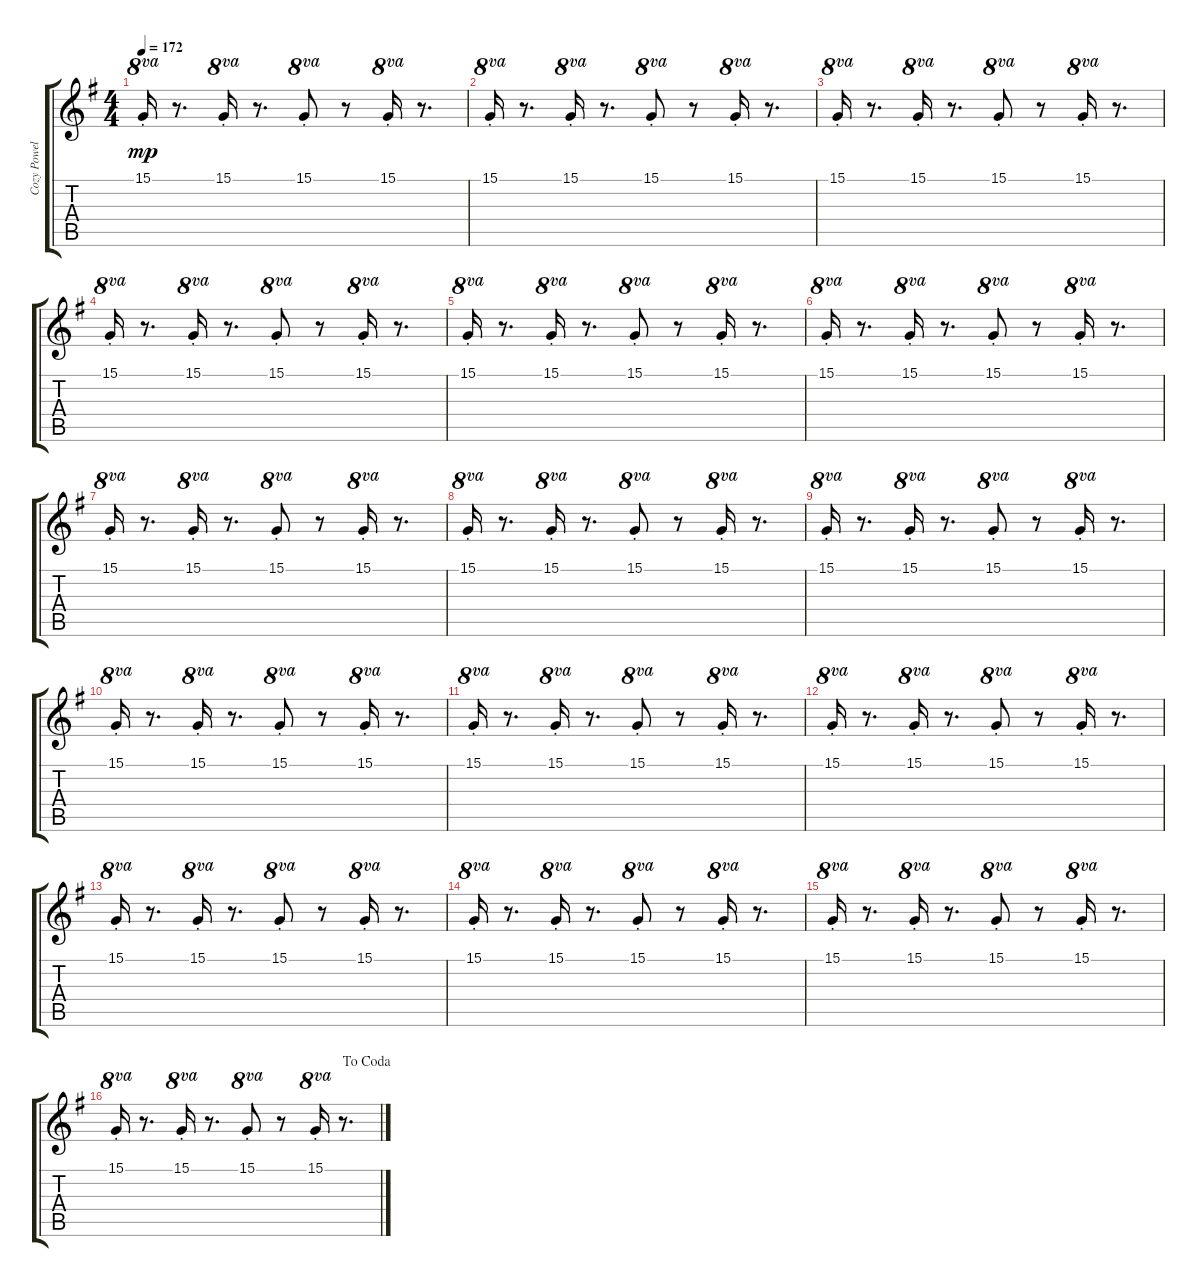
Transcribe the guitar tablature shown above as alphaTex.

\track ("Cozy Powell Cymbal" "Cozy Powel") {instrument telephonering}
\staff {score tabs}
\tuning (E4 B3 G3 D3 A2 E2) {hide}
\ts (4 4)
\tempo 172
\clef g2
\ks g
15.1{st}.16{ot 8va dy mp} r.8{d} 15.1{st}.16{ot 8va} r.8{d} 15.1{st}.8{ot 8va} r.8 15.1{st}.16{ot 8va} r.8{d} |
15.1{st}.16{ot 8va} r.8{d} 15.1{st}.16{ot 8va} r.8{d} 15.1{st}.8{ot 8va} r.8 15.1{st}.16{ot 8va} r.8{d} |
15.1{st}.16{ot 8va} r.8{d} 15.1{st}.16{ot 8va} r.8{d} 15.1{st}.8{ot 8va} r.8 15.1{st}.16{ot 8va} r.8{d} |
15.1{st}.16{ot 8va} r.8{d} 15.1{st}.16{ot 8va} r.8{d} 15.1{st}.8{ot 8va} r.8 15.1{st}.16{ot 8va} r.8{d} |
15.1{st}.16{ot 8va} r.8{d} 15.1{st}.16{ot 8va} r.8{d} 15.1{st}.8{ot 8va} r.8 15.1{st}.16{ot 8va} r.8{d} |
15.1{st}.16{ot 8va} r.8{d} 15.1{st}.16{ot 8va} r.8{d} 15.1{st}.8{ot 8va} r.8 15.1{st}.16{ot 8va} r.8{d} |
15.1{st}.16{ot 8va} r.8{d} 15.1{st}.16{ot 8va} r.8{d} 15.1{st}.8{ot 8va} r.8 15.1{st}.16{ot 8va} r.8{d} |
15.1{st}.16{ot 8va} r.8{d} 15.1{st}.16{ot 8va} r.8{d} 15.1{st}.8{ot 8va} r.8 15.1{st}.16{ot 8va} r.8{d} |
15.1{st}.16{ot 8va} r.8{d} 15.1{st}.16{ot 8va} r.8{d} 15.1{st}.8{ot 8va} r.8 15.1{st}.16{ot 8va} r.8{d} |
15.1{st}.16{ot 8va} r.8{d} 15.1{st}.16{ot 8va} r.8{d} 15.1{st}.8{ot 8va} r.8 15.1{st}.16{ot 8va} r.8{d} |
15.1{st}.16{ot 8va} r.8{d} 15.1{st}.16{ot 8va} r.8{d} 15.1{st}.8{ot 8va} r.8 15.1{st}.16{ot 8va} r.8{d} |
15.1{st}.16{ot 8va} r.8{d} 15.1{st}.16{ot 8va} r.8{d} 15.1{st}.8{ot 8va} r.8 15.1{st}.16{ot 8va} r.8{d} |
15.1{st}.16{ot 8va} r.8{d} 15.1{st}.16{ot 8va} r.8{d} 15.1{st}.8{ot 8va} r.8 15.1{st}.16{ot 8va} r.8{d} |
15.1{st}.16{ot 8va} r.8{d} 15.1{st}.16{ot 8va} r.8{d} 15.1{st}.8{ot 8va} r.8 15.1{st}.16{ot 8va} r.8{d} |
15.1{st}.16{ot 8va} r.8{d} 15.1{st}.16{ot 8va} r.8{d} 15.1{st}.8{ot 8va} r.8 15.1{st}.16{ot 8va} r.8{d} |
\jump dacoda
15.1{st}.16{ot 8va} r.8{d} 15.1{st}.16{ot 8va} r.8{d} 15.1{st}.8{ot 8va} r.8 15.1{st}.16{ot 8va} r.8{d}
